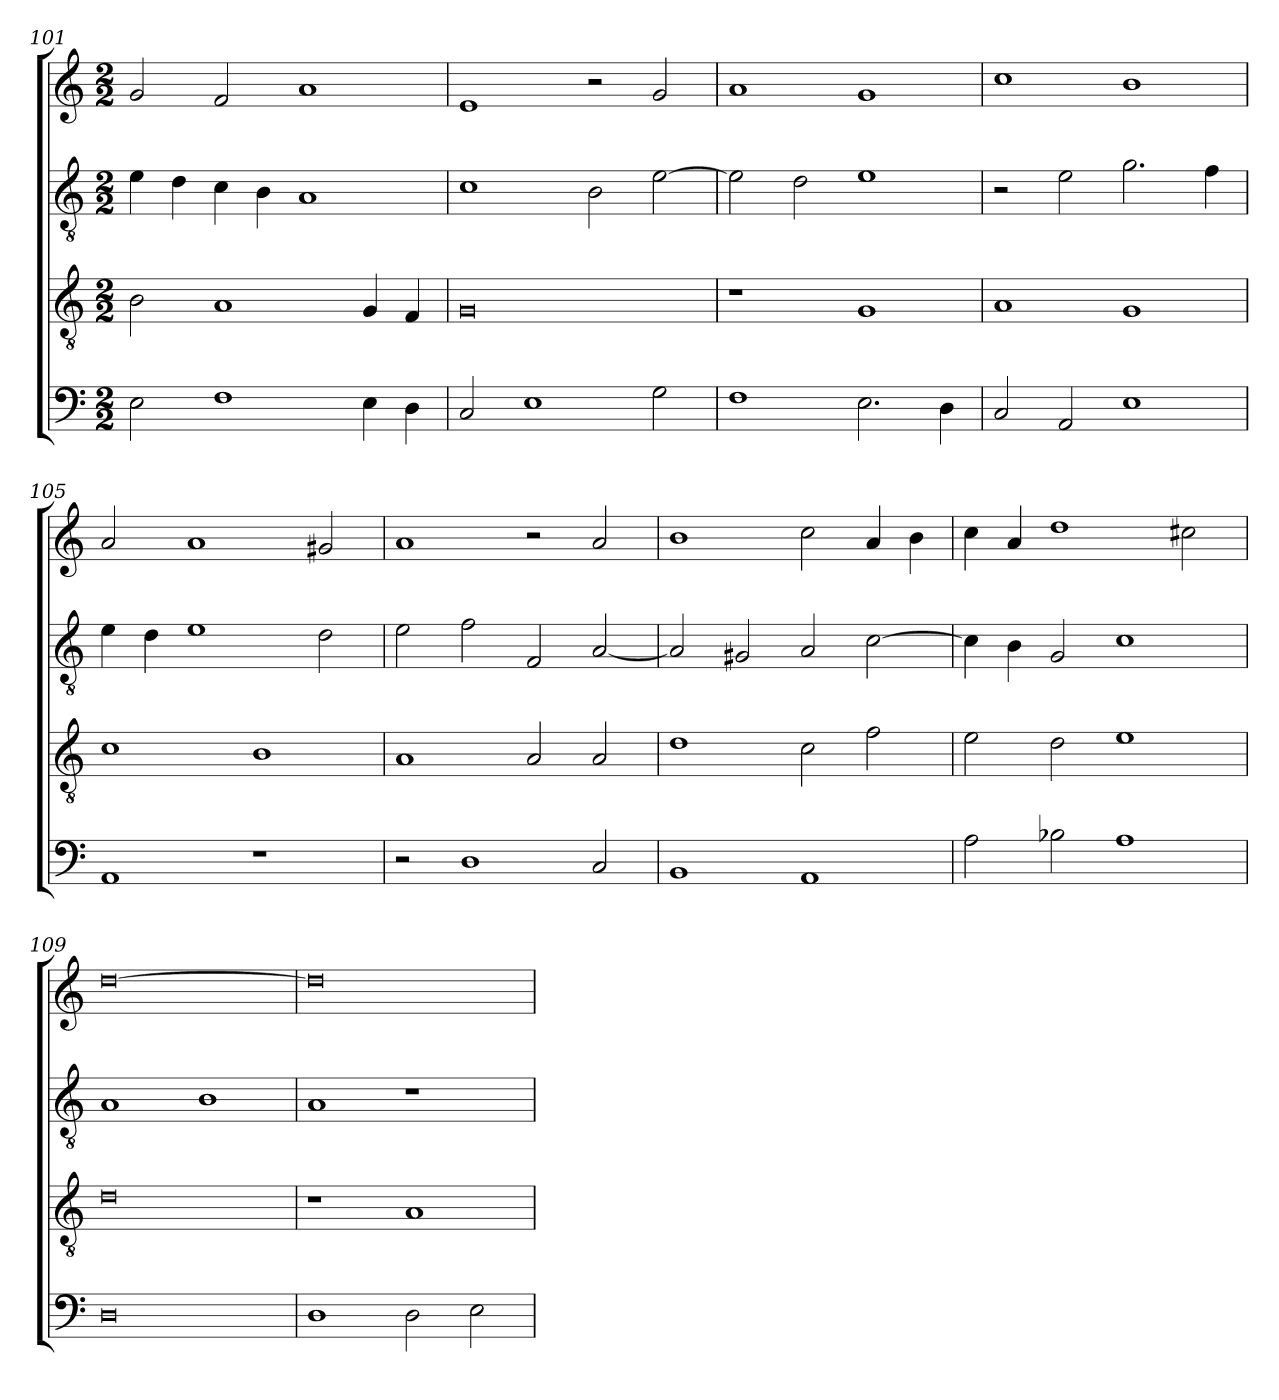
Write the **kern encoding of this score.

**kern	**kern	**kern	**kern
*part4	*part3	*part2	*part1
*staff4	*staff3	*staff2	*staff1
*clefF4	*clefGv2	*clefGv2	*clefG2
*k[]	*k[]	*k[]	*k[]
*M2/2	*M2/2	*M2/2	*M2/2
=101	=101	=101	=101
2E\	2B\	4e\	2g/
.	.	4d\	.
1F	1A	4c\	2f/
.	.	4B\	.
.	.	1A	1a
4E\	4G/	.	.
4D\	4F/	.	.
=102	=102	=102	=102
2C/	0G	1c	1e
1E	.	.	.
.	.	2B\	2r
2G\	.	[2e\	2g/
=103	=103	=103	=103
1F	1r	2e\]	1a
.	.	2d\	.
2.E\	1G	1e	1g
4D\	.	.	.
=104	=104	=104	=104
2C/	1A	2r	1cc
2AA/	.	2e\	.
1E	1G	2.g\	1b
.	.	4f\	.
=105	=105	=105	=105
1AA	1c	4e\	2a/
.	.	4d\	.
.	.	1e	1a
1r	1B	.	.
.	.	2d\	2g#X/
=106	=106	=106	=106
2r	1A	2e\	1a
1D	.	2f\	.
.	2A/	2F/	2r
2C/	2A/	[2A/	2a/
=107	=107	=107	=107
1BB	1d	2A/]	1b
.	.	2G#X/	.
1AA	2c\	2A/	2cc\
.	2f\	[2c\	4a/
.	.	.	4b\
=108	=108	=108	=108
2A\	2e\	4c\]	4cc\
.	.	4B\	4a/
2B-X\	2d\	2G/	1dd
1A	1e	1c	.
.	.	.	2cc#X\
=109	=109	=109	=109
0D	0d	1A	[0dd
.	.	1B	.
=110	=110	=110	=110
1D	1r	1A	0dd]
2D\	1A	1r	.
2E\	.	.	.
=	=	=	=
*-	*-	*-	*-
